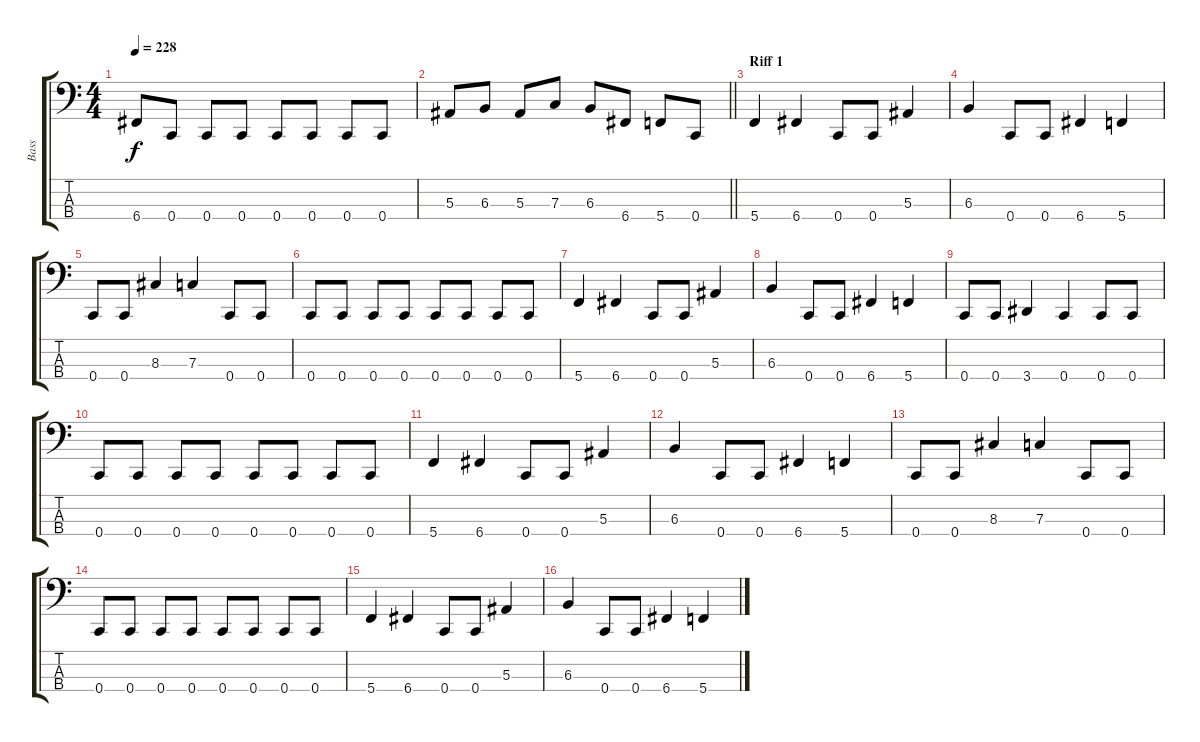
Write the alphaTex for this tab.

\track ("Bass" "Bass") {instrument electricbassfinger}
\staff {score tabs}
\tuning (Eb2 Bb1 F1 C1) {hide}
\ts (4 4)
\tempo 228
\clef f4
\ks c
6.4.8{dy f} 0.4.8 0.4.8 0.4.8 0.4.8 0.4.8 0.4.8 0.4.8 |
\barLineRight lightlight
5.3.8 6.3.8 5.3.8 7.3.8 6.3.8 6.4.8 5.4.8 0.4.8 |
\section ("" "Riff 1")
5.4.4 6.4.4 0.4.8 0.4.8 5.3.4 |
6.3.4 0.4.8 0.4.8 6.4.4 5.4.4 |
0.4.8 0.4.8 8.3.4 7.3.4 0.4.8 0.4.8 |
0.4.8 0.4.8 0.4.8 0.4.8 0.4.8 0.4.8 0.4.8 0.4.8 |
5.4.4 6.4.4 0.4.8 0.4.8 5.3.4 |
6.3.4 0.4.8 0.4.8 6.4.4 5.4.4 |
0.4.8 0.4.8 3.4.4 0.4.4 0.4.8 0.4.8 |
0.4.8 0.4.8 0.4.8 0.4.8 0.4.8 0.4.8 0.4.8 0.4.8 |
5.4.4 6.4.4 0.4.8 0.4.8 5.3.4 |
6.3.4 0.4.8 0.4.8 6.4.4 5.4.4 |
0.4.8 0.4.8 8.3.4 7.3.4 0.4.8 0.4.8 |
0.4.8 0.4.8 0.4.8 0.4.8 0.4.8 0.4.8 0.4.8 0.4.8 |
5.4.4 6.4.4 0.4.8 0.4.8 5.3.4 |
6.3.4 0.4.8 0.4.8 6.4.4 5.4.4
